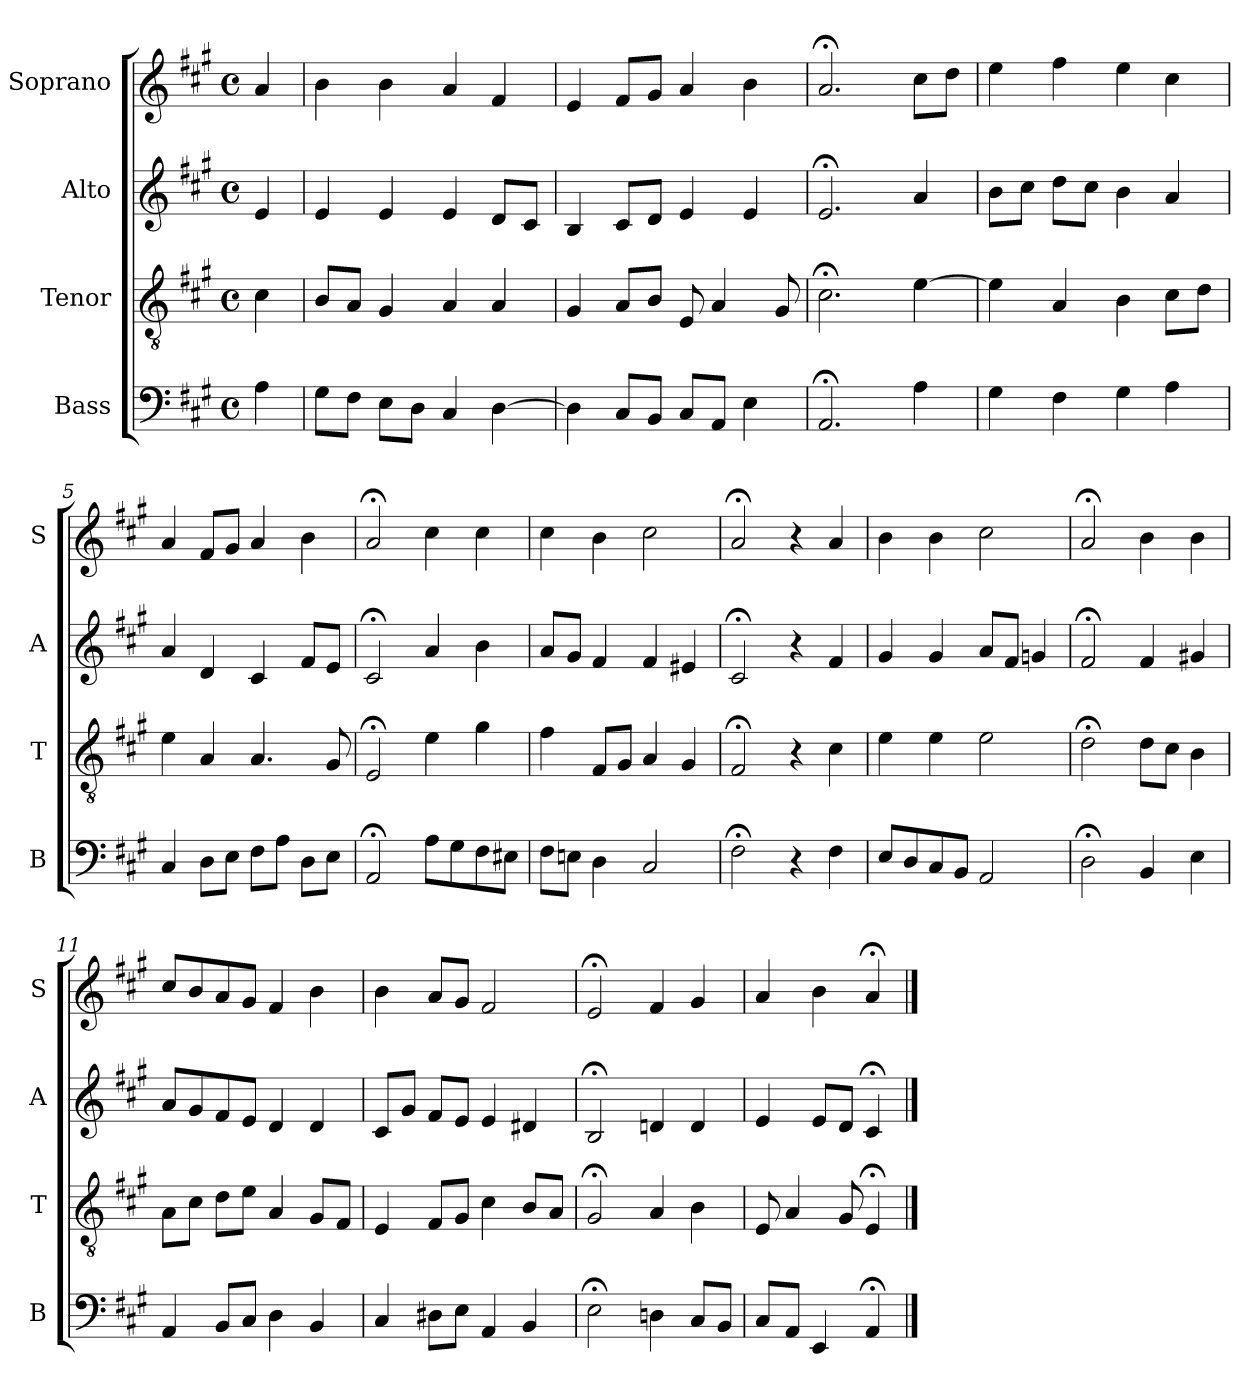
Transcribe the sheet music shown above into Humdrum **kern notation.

**kern	**kern	**kern	**kern
*part4	*part3	*part2	*part1
*staff4	*staff3	*staff2	*staff1
*I"Bass	*I"Tenor	*I"Alto	*I"Soprano
*I'B	*I'T	*I'A	*I'S
*clefF4	*clefGv2	*clefG2	*clefG2
*k[f#c#g#]	*k[f#c#g#]	*k[f#c#g#]	*k[f#c#g#]
*A:	*A:	*A:	*A:
*M4/4	*M4/4	*M4/4	*M4/4
*met(c)	*met(c)	*met(c)	*met(c)
*MM100	*MM100	*MM100	*MM100
=	=	=	=
4A	4c#	4e	4a
=1	=1	=1	=1
8G#L	8BL	4e	4b
8F#J	8AJ	.	.
8EL	4G#	4e	4b
8DJ	.	.	.
4C#	4A	4e	4a
[4D	4A	8dL	4f#
.	.	8c#J	.
=2	=2	=2	=2
4D]	4G#	4B	4e
8C#L	8AL	8c#L	8f#L
8BBJ	8BJ	8dJ	8g#J
8C#L	8E	4e	4a
8AAJ	4A	.	.
4E	.	4e	4b
.	8G#	.	.
=3	=3	=3	=3
2.AA;<	2.c#;<	2.e;<	2.a;<
4A	[4e	4a	8cc#L
.	.	.	8ddJ
=4	=4	=4	=4
4G#	4e]	8bL	4ee
.	.	8cc#J	.
4F#	4A	8ddL	4ff#
.	.	8cc#J	.
4G#	4B	4b	4ee
4A	8c#L	4a	4cc#
.	8dJ	.	.
=5	=5	=5	=5
4C#	4e	4a	4a
8DL	4A	4d	8f#L
8EJ	.	.	8g#J
8F#L	4.A	4c#	4a
8AJ	.	.	.
8DL	.	8f#L	4b
8EJ	8G#	8eJ	.
=6	=6	=6	=6
2AA;<	2E;<	2c#;<	2a;<
8AL	4e	4a	4cc#
8G#	.	.	.
8F#	4g#	4b	4cc#
8E#XJ	.	.	.
=7	=7	=7	=7
8F#L	4f#	8aL	4cc#
8EnJ	.	8g#J	.
4D	8F#L	4f#	4b
.	8G#J	.	.
2C#	4A	4f#	2cc#
.	4G#	4e#X	.
=8	=8	=8	=8
2F#;<	2F#;<	2c#;<	2a;<
4r	4r	4r	4r
4F#	4c#	4f#	4a
=9	=9	=9	=9
8EL	4e	4g#	4b
8D	.	.	.
8C#	4e	4g#	4b
8BBJ	.	.	.
2AA	2e	8aL	2cc#
.	.	8f#J	.
.	.	4gn	.
=10	=10	=10	=10
2D;<	2d;<	2f#;<	2a;<
4BB	8dL	4f#	4b
.	8c#J	.	.
4E	4B	4g#X	4b
=11	=11	=11	=11
4AA	8AL	8aL	8cc#L
.	8c#J	8g#	8b
8BBL	8dL	8f#	8a
8C#J	8eJ	8eJ	8g#J
4D	4A	4d	4f#
4BB	8G#L	4d	4b
.	8F#J	.	.
=12	=12	=12	=12
4C#	4E	8c#L	4b
.	.	8g#J	.
8D#XL	8F#L	8f#L	8aL
8EJ	8G#J	8eJ	8g#J
4AA	4c#	4e	2f#
4BB	8BL	4d#X	.
.	8AJ	.	.
=13	=13	=13	=13
2E;<	2G#;<	2B;<	2e;<
4Dn	4A	4dn	4f#
8C#L	4B	4d	4g#
8BBJ	.	.	.
=14	=14	=14	=14
8C#L	8E	4ei	4a
8AAJ	4Ai	.	.
4EE	.	8eiL	4b
.	8G#i	8diJ	.
4AA;<	4E;<	4c#;<	4a;<
==	==	==	==
*-	*-	*-	*-
